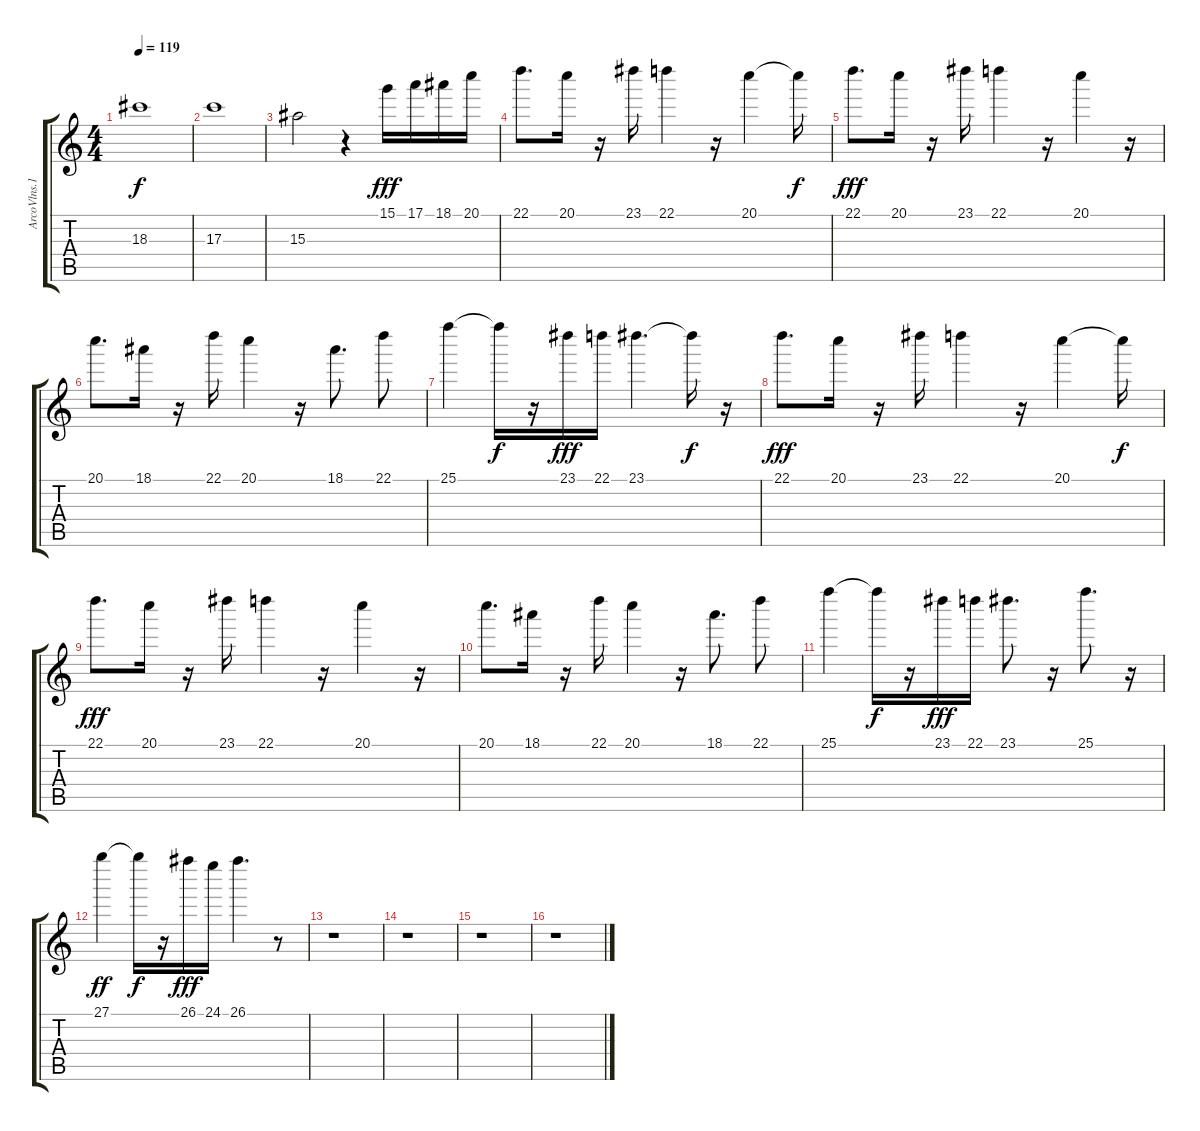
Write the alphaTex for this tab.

\track ("ArcoVlns.1                      " "ArcoVlns.1") {instrument distortionguitar}
\staff {score tabs}
\tuning (E4 B3 G3 D3 A2 E2) {hide}
\ts (4 4)
\tempo 119
\clef g2
\ks c
18.3.1{dy f} |
17.3.1 |
15.3.2 r.4 15.1.16{dy fff} 17.1.16 18.1.16 20.1.16 |
22.1.8{d} 20.1.16 r.16 23.1.16 22.1.4 r.16 20.1.4 20.1{t}.16{dy f} |
22.1.8{d dy fff} 20.1.16 r.16 23.1.16 22.1.4 r.16 20.1.4 r.16 |
20.1.8{d} 18.1.16 r.16 22.1.16 20.1.4 r.16 18.1.8{d} 22.1.8 |
25.1.4 25.1{t}.16{dy f} r.16 23.1.16{dy fff} 22.1.16 23.1.4{d} 23.1{t}.16{dy f} r.16 |
22.1.8{d dy fff} 20.1.16 r.16 23.1.16 22.1.4 r.16 20.1.4 20.1{t}.16{dy f} |
22.1.8{d dy fff} 20.1.16 r.16 23.1.16 22.1.4 r.16 20.1.4 r.16 |
20.1.8{d} 18.1.16 r.16 22.1.16 20.1.4 r.16 18.1.8{d} 22.1.8 |
25.1.4 25.1{t}.16{dy f} r.16 23.1.16{dy fff} 22.1.16 23.1.8{d} r.16 25.1.8{d} r.16 |
27.1.4{dy ff} 27.1{t}.16{dy f} r.16 26.1.16{dy fff} 24.1.16 26.1.4{d} r.8 |
r.1 |
r.1 |
r.1 |
r.1
